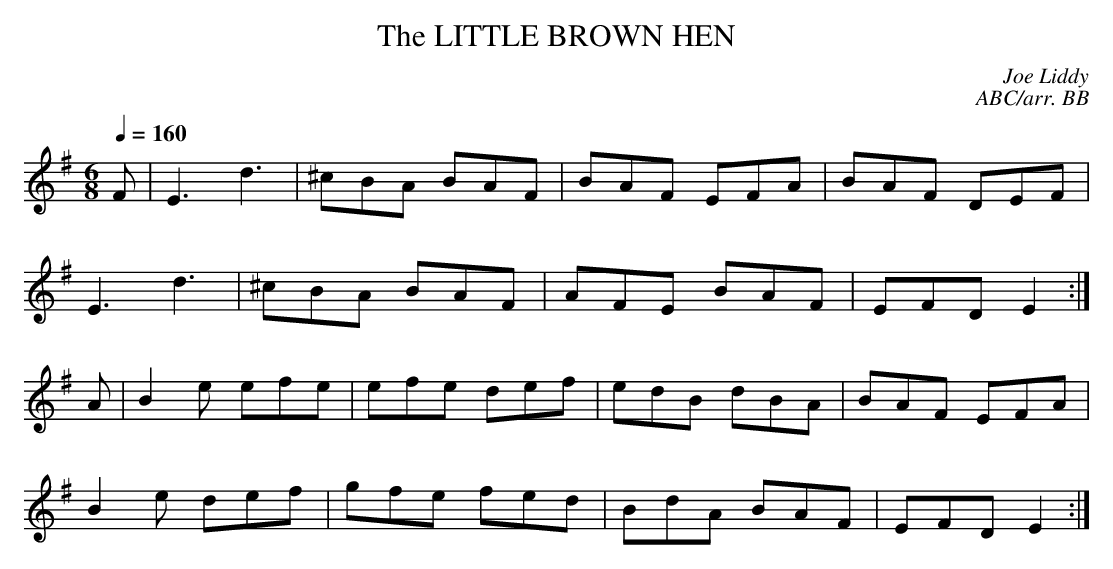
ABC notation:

X:1
T:LITTLE BROWN HEN, The
C:Joe Liddy
C:ABC/arr. BB
Q:1/4=160
L:1/8
M:6/8
K:Em
F|E3 d3 |^cBA BAF|BAF EFA|BAF DEF |
E3 d3|^cBA BAF|AFE BAF|EFD E2 :|
A|B2e efe|efe def|edB dBA|BAF EFA |
B2e def|gfe fed|BdA BAF|EFD E2 :|
